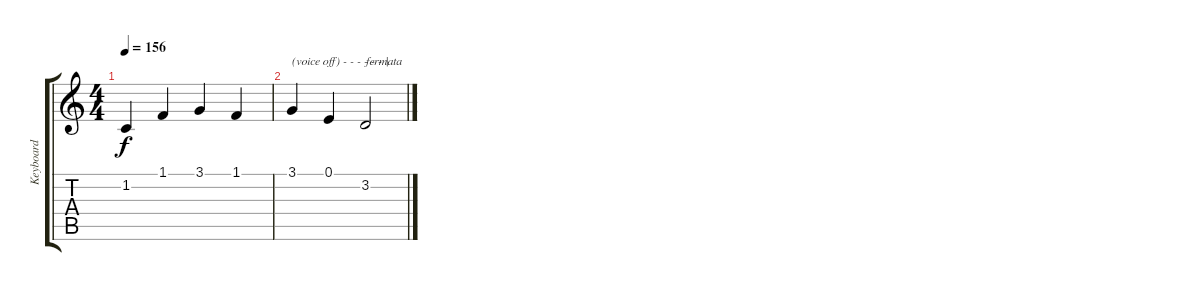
\track ("Keyboard" "Keyboard") {instrument choiraahs}
\staff {score tabs}
\tuning (E4 B3 G3 D3 A2 E2) {hide}
\ts (4 4)
\tempo 156
\clef g2
\ks c
1.2.4{dy f} 1.1.4 3.1.4 1.1.4 |
3.1.4{txt "(voice off) - - - - - - |"} 0.1.4 3.2.2{txt "fermata"}
